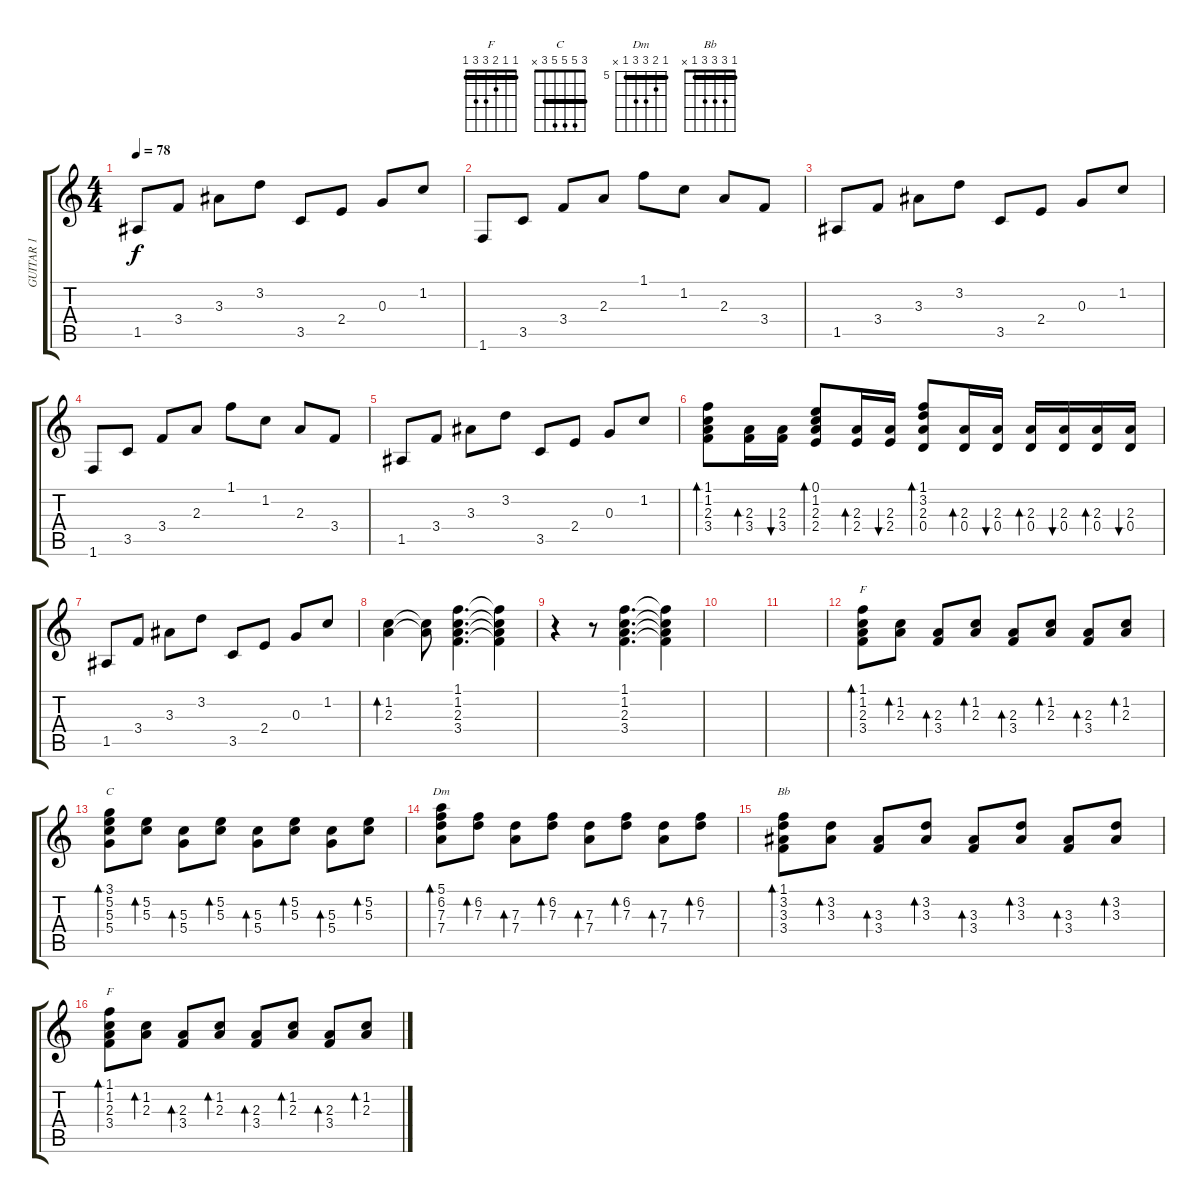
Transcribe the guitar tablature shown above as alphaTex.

\track ("GUITAR 1" "GUITAR 1") {instrument overdrivenguitar}
\staff {score tabs}
\tuning (E4 B3 G3 D3 A2 E2) {hide}
\chord ("F" 1 1 2 3 x x) {barre 1}
\chord ("C" 3 5 5 5 3 x) {barre 3}
\chord ("Dm" 5 6 7 7 5 x) {firstfret 5 barre 5}
\chord ("Bb" 1 3 3 3 1 x) {barre 1}
\chord ("F" 1 1 2 3 3 1) {barre 1}
\ts (4 4)
\tempo 78
\clef g2
\ks c
1.5.8{dy f} 3.4.8 3.3.8 3.2.8 3.5.8 2.4.8 0.3.8 1.2.8 |
1.6.8 3.5.8 3.4.8 2.3.8 1.1.8 1.2.8 2.3.8 3.4.8 |
1.5.8 3.4.8 3.3.8 3.2.8 3.5.8 2.4.8 0.3.8 1.2.8 |
1.6.8 3.5.8 3.4.8 2.3.8 1.1.8 1.2.8 2.3.8 3.4.8 |
1.5.8 3.4.8 3.3.8 3.2.8 3.5.8 2.4.8 0.3.8 1.2.8 |
(1.1 1.2 2.3 3.4).8{bd 60} (2.3 3.4).16{bd 60} (2.3 3.4).16{bu 60} (0.1 1.2 2.3 2.4).8{bd 60} (2.3 2.4).16{bd 60} (2.3 2.4).16{bu 60} (1.1 3.2 2.3 0.4).8{bd 60} (2.3 0.4).16{bd 60} (2.3 0.4).16{bu 60} (2.3 0.4).16{bd 60} (2.3 0.4).16{bu 60} (2.3 0.4).16{bd 60} (2.3 0.4).16{bu 60} |
1.5.8 3.4.8 3.3.8 3.2.8 3.5.8 2.4.8 0.3.8 1.2.8 |
(1.2 2.3).4{bd 60} (1.2{t} 2.3{t}).8 (1.1 1.2 2.3 3.4).4{d} (1.1{t} 1.2{t} 2.3{t} 3.4{t}).4 |
r.4 r.8 (1.1 1.2 2.3 3.4).4{d} (1.1{t} 1.2{t} 2.3{t} 3.4{t}).4 |
|
|
(1.1 1.2 2.3 3.4).8{bd 60 ch "F" volume 7 instrument electricguitarclean} (1.2 2.3).8{bd 60} (2.3 3.4).8{bd 60} (1.2 2.3).8{bd 60} (2.3 3.4).8{bd 60} (1.2 2.3).8{bd 60} (2.3 3.4).8{bd 60} (1.2 2.3).8{bd 60} |
(3.1 5.2 5.3 5.4).8{bd 60 ch "C"} (5.2 5.3).8{bd 60} (5.3 5.4).8{bd 60} (5.2 5.3).8{bd 60} (5.3 5.4).8{bd 60} (5.2 5.3).8{bd 60} (5.3 5.4).8{bd 60} (5.2 5.3).8{bd 60} |
(5.1 6.2 7.3 7.4).8{bd 60 ch "Dm"} (6.2 7.3).8{bd 60} (7.3 7.4).8{bd 60} (6.2 7.3).8{bd 60} (7.3 7.4).8{bd 60} (6.2 7.3).8{bd 60} (7.3 7.4).8{bd 60} (6.2 7.3).8{bd 60} |
(1.1 3.2 3.3 3.4).8{bd 60 ch "Bb"} (3.2 3.3).8{bd 60} (3.3 3.4).8{bd 60} (3.2 3.3).8{bd 60} (3.3 3.4).8{bd 60} (3.2 3.3).8{bd 60} (3.3 3.4).8{bd 60} (3.2 3.3).8{bd 60} |
(1.1 1.2 2.3 3.4).8{bd 60 ch "F"} (1.2 2.3).8{bd 60} (2.3 3.4).8{bd 60} (1.2 2.3).8{bd 60} (2.3 3.4).8{bd 60} (1.2 2.3).8{bd 60} (2.3 3.4).8{bd 60} (1.2 2.3).8{bd 60}
